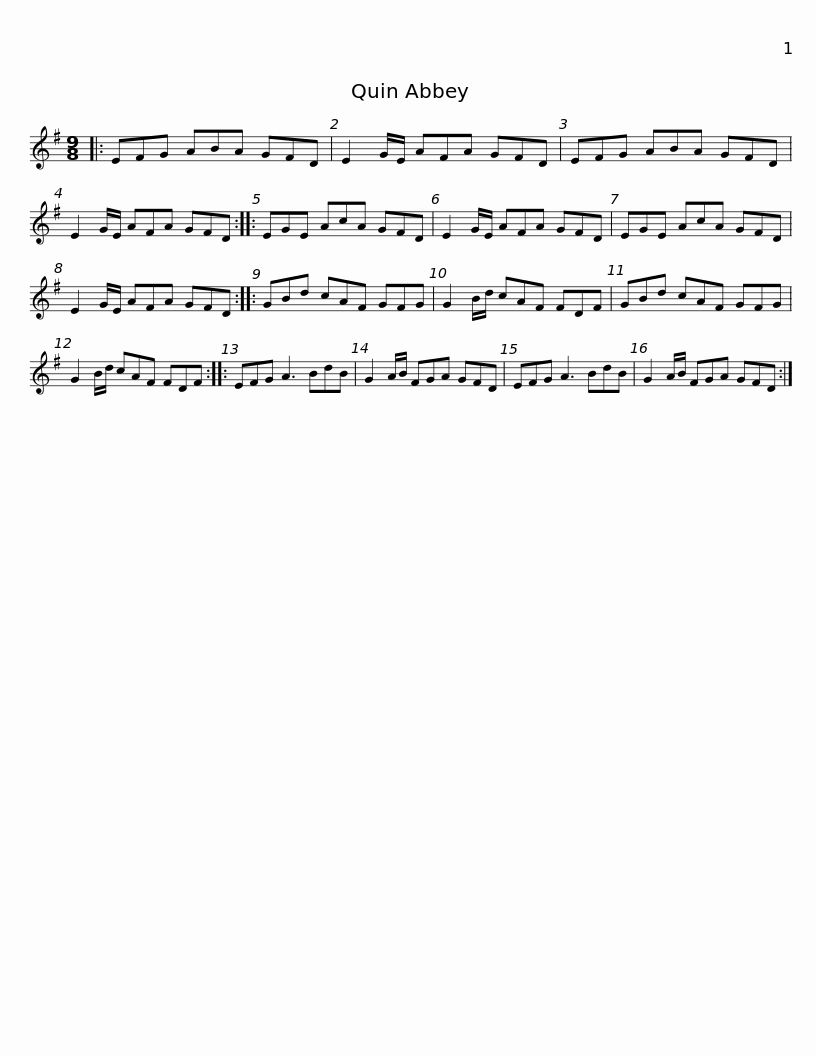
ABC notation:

X:1
L:1/8
M:9/8
I:linebreak $
K:Emin
V:1 treble
V:1
|: EFG ABA GFD | E2 G/E/ AFA GFD | EFG ABA GFD | E2 G/E/ AFA GFD ::$ EGE AcA GFD | %5
 E2 G/E/ AFA GFD | EGE AcA GFD | E2 G/E/ AFA GFD ::$ GBd cAF GFG | G2 B/d/ cAF FDF | %10
 GBd cAF GFG | G2 B/d/ cAF FDF :: EFG A3 BdB |$ G2 A/B/ FGA GFD | EFG A3 BdB | %15
 G2 A/B/ FGA GFD :| %16
